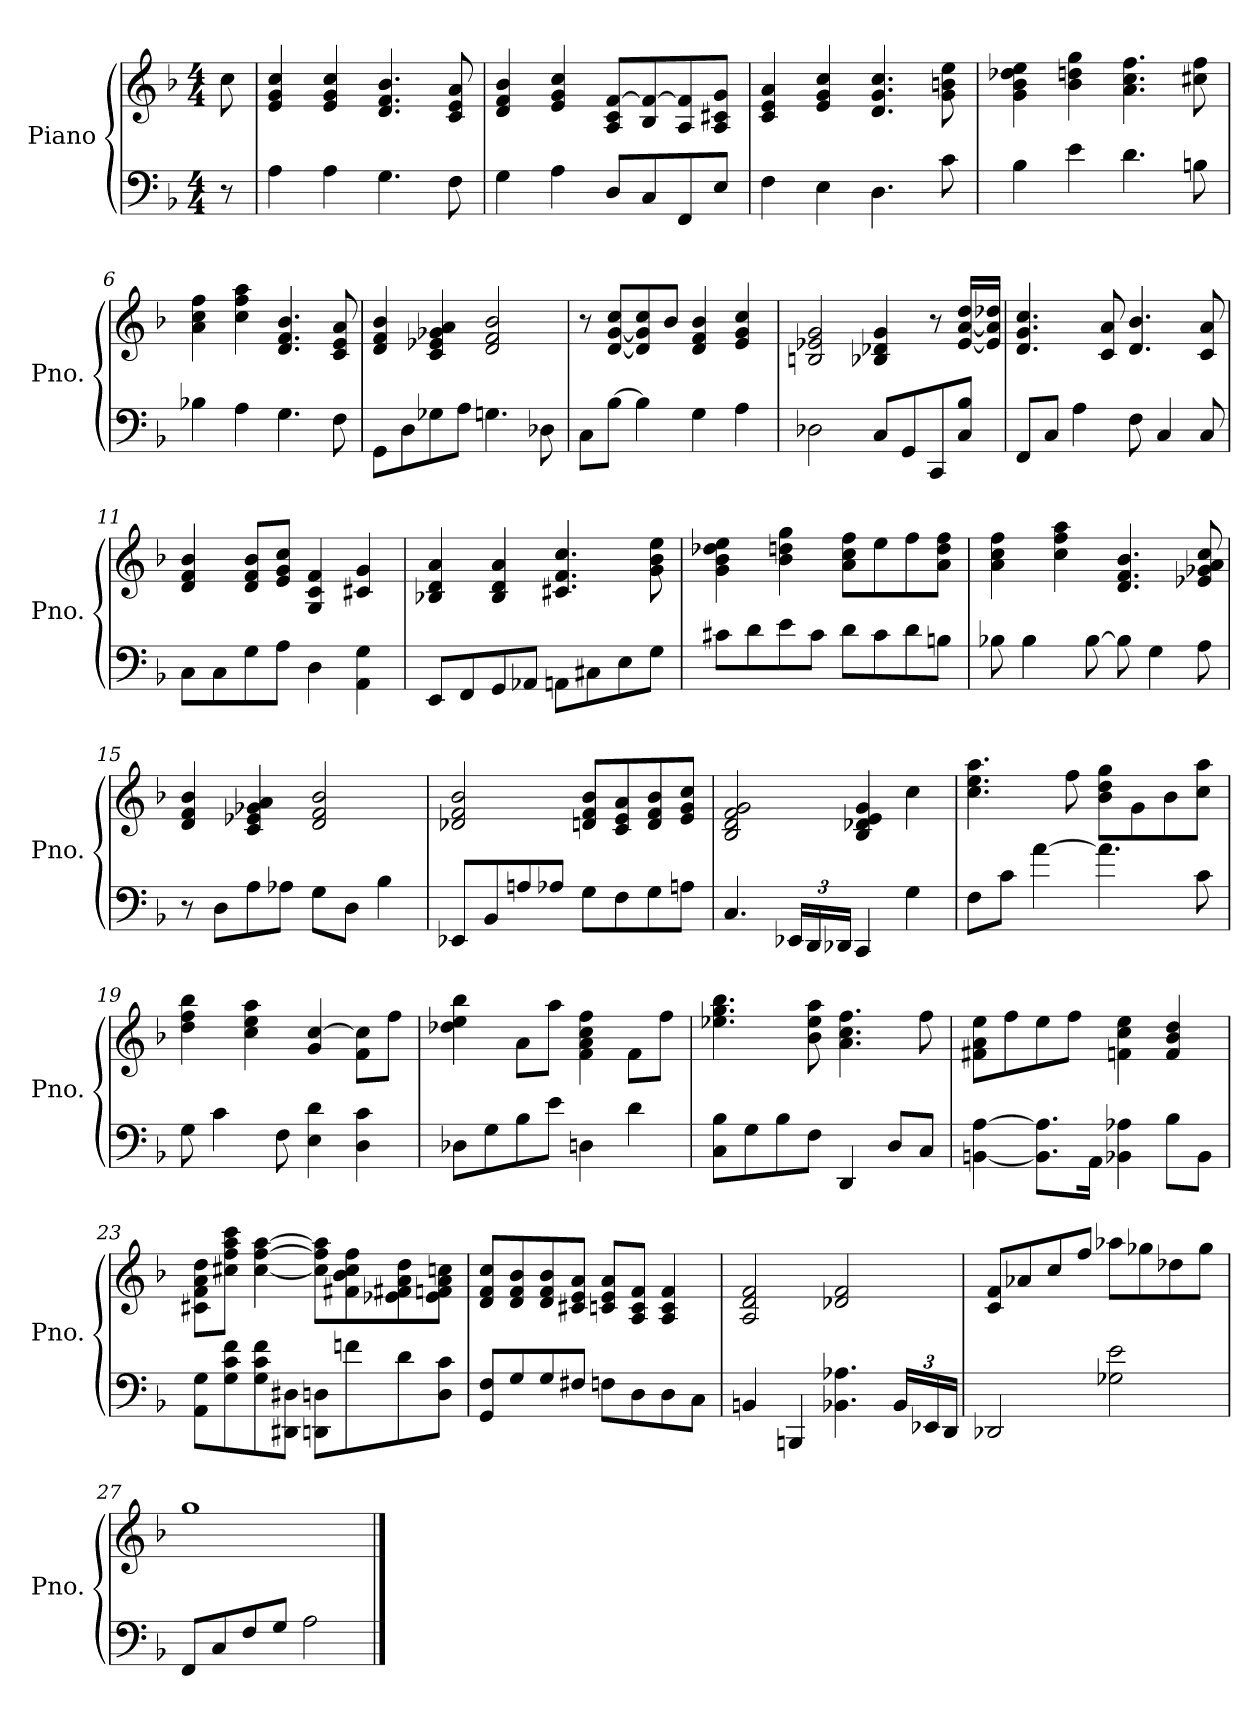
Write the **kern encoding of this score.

**kern	**kern
*part1	*part1
*staff2	*staff1
*I"Piano	*
*I'Pno.	*
*clefF4	*clefG2
*k[b-]	*k[b-]
*M4/4	*M4/4
*MM80	*MM80
=1	=1
8r	8cc\
=2	=2
4A\	4e/ 4g/ 4cc/
4A\	4e/ 4g/ 4cc/
4.G\	4.d/ 4.f/ 4.b-/
8F\	8c/ 8e/ 8a/
=3	=3
4G\	4d/ 4f/ 4b-/
4A\	4e/ 4g/ 4cc/
8D/L	8A/ 8c/ [8f/L
8C/	8B-/ 8f/_
*	*MM30
8FF/	8A/ 8f/]
*	*MM80
8E/J	8A/ 8c#X/ 8g/J
=4	=4
4F\	4c/ 4e/ 4a/
4E\	4e/ 4g/ 4cc/
4.D\	4.d/ 4.g/ 4.cc/
8c\	8g\ 8bn\ 8ee\
=5	=5
4B-\	4g\ 4b-\ 4dd-X\ 4ee\
4e\	4b-\ 4ddn\ 4gg\
4.d\	4.a\ 4.cc\ 4.ff\
8Bn\	8cc#X\ 8ff\
!!LO:LB:g=z
=6	=6
4B-X\	4a\ 4cc\ 4ff\
4A\	4cc\ 4ff\ 4aa\
4.G\	4.d/ 4.f/ 4.b-/
8F\	8c/ 8e/ 8a/
=7	=7
8GG\L	4d/ 4f/ 4b-/
8D\	.
8G-X\	4c/ 4e-X/ 4g-X/ 4a/
8A\J	.
4.Gn\	2d/ 2f/ 2b-/
8D-X\	.
=8	=8
8C\L	8r
[8B-\J	[8d/ [8g/ 8cc/L
4B-\]	8d/] 8g/] 8cc/
.	8b-/J
4G\	4d/ 4f/ 4b-/
4A\	4e/ 4g/ 4cc/
=9	=9
2D-X\	2Bn/ 2e-X/ 2g/
8C/L	4B-X/ 4d-X/ 4g/
8GG/	.
8CC/	8r
8C/ 8B-/J	[16e-/ [16a/ 16dd/LL
.	16e-/] 16a/] 16dd-X/JJ
=10	=10
8FF/L	4.d/ 4.g/ 4.cc/
8C/J	.
4A\	.
.	8c/ 8a/
8F\	4.d/ 4.b-/
4C/	.
8C/	8c/ 8a/
!!LO:LB:g=z
=11	=11
8C\L	4d/ 4f/ 4b-/
8C\	.
8G\	8d/ 8f/ 8b-/L
8A\J	8e/ 8g/ 8cc/J
4D\	4G/ 4c/ 4f/
4AA\ 4G\	4c#X/ 4g/
=12	=12
8EE/L	4B-X/ 4d/ 4a/
8FF/	.
8GG/	4B-/ 4d/ 4a/
8AA-X/J	.
8AAn\L	4.c#X/ 4.f/ 4.cc/
8C#X\	.
8E\	.
8G\J	8g\ 8b-\ 8ee\
=13	=13
8c#X\L	4g\ 4b-\ 4dd-X\ 4ee\
8d\	.
8e\	4b-\ 4ddn\ 4gg\
8c#\J	.
8d\L	8a\ 8cc\ 8ff\L
8c#\	8ee\
8d\	8ff\
8Bn\J	8a\ 8dd\ 8ff\J
=14	=14
8B-X\	4a\ 4cc\ 4ff\
4B-\	.
.	4cc\ 4ff\ 4aa\
[8B-\	.
8B-\]	4.d/ 4.f/ 4.b-/
4G\	.
8A\	8e-X/ 8g-X/ 8a/ 8cc/
!!LO:LB:g=z
=15	=15
8r	4d/ 4f/ 4b-/
8D\L	.
8A\	4c/ 4e-X/ 4g-X/ 4a/
8A-X\J	.
8G\L	2d/ 2f/ 2b-/
8D\J	.
4B-\	.
=16	=16
8EE-X/L	2d-X/ 2f/ 2b-/
8BB-/	.
8An/	.
8A-X/J	.
8G\L	8dn/ 8f/ 8b-/L
8F\	8c/ 8e/ 8a/
8G\	8d/ 8f/ 8b-/
8An\J	8e/ 8g/ 8cc/J
=17	=17
4.C/	2B-/ 2d/ 2f/ 2g/
*Xbrackettup	*
24EE-X/LL	.
24DD/	.
24DD-X/JJ	.
4CC/	4B-/ 4d-X/ 4e/ 4g/
4G\	4cc\
=18	=18
8F\L	4.cc\ 4.ee\ 4.aa\
8c\J	.
[4a\	.
.	8ff\
4.a\]	8b-\ 8dd\ 8gg\L
.	8g\
.	8b-\
8c\	8cc\ 8aa\J
=19	=19
8G\	4dd\ 4ff\ 4bb-\
4c\	.
.	4cc\ 4ee\ 4aa\
8F\	.
4E\ 4d\	4g/ [4cc/
4D\ 4c\	8f\ 8cc\]L
.	8ff\J
!!LO:LB:g=z
=20	=20
8D-X\L	4dd-X\ 4ee\ 4bb-\
8G\	.
8B-\	8a\L
8e\J	8aa\J
4Dn\	4f\ 4a\ 4cc\ 4ff\
4d\	8f\L
.	8ff\J
=21	=21
8C\ 8B-\L	4.ee-X\ 4.gg\ 4.bb-\
8G\	.
8B-\	.
8F\J	8b-\ 8ee-\ 8aa\
4DD/	4.a\ 4.cc\ 4.ff\
8D/L	.
8C/J	8ff\
=22	=22
[4BBn\ [4A\	8f#X\ 8a\ 8ee\L
.	8ff\
8.BB\] 8.A\]L	8ee\
.	8ff\J
16AA\Jk	.
4BB-X\ 4A-X\	4fn\ 4cc\ 4ee\
8B-\L	4f/ 4b-/ 4dd/
8BB-\J	.
=23	=23
8AA\ 8G\L	8c#X\ 8f\ 8a\ 8dd\L
8G\ 8c\ 8f\	8cc#X\ 8ff\ 8aa\ 8ccc\J
8G\ 8c\ 8f\	[4cc#\ [4ff\ [4aa\
8DD#X\ 8D#X\J	.
8DDn\ 8Dn\L	8cc#\] 8ff\] 8aa\]L
8fn\	8f#X\ 8b-\ 8cc#\ 8ff\
8d\	8e-X\ 8f#X\ 8a\ 8dd\
8D\ 8c\J	8e-\ 8fn\ 8a\ 8ccn\J
!!LO:LB:g=z
=24	=24
8GG/ 8F/L	8d/ 8f/ 8cc/L
8G/	8d/ 8f/ 8b-/
8G/	8d/ 8f/ 8b-/
8F#X/J	8c#X/ 8e/ 8a/J
8Fn\L	8cn/ 8e/ 8a/L
8D\	8A/ 8c/ 8f/J
8D\	4A/ 4c/ 4f/
8C\J	.
=25	=25
4BBn/	2A/ 2d/ 2f/
4BBBn/	.
4.BB-X\ 4.A-X\	2d-X/ 2f/
24BB-/LL	.
24EE-X/	.
24DD/JJ	.
=26	=26
2DD-X/	8c/ 8f/L
.	8a-X/
.	8cc/
.	8ff/J
2G-X\ 2e\	8aa-X\L
.	8gg-X\
.	8dd-X\
.	8gg-\J
=27	=27
8FF/L	1gg
8C/	.
8F/	.
8G/J	.
2A\	.
==	==
*-	*-
